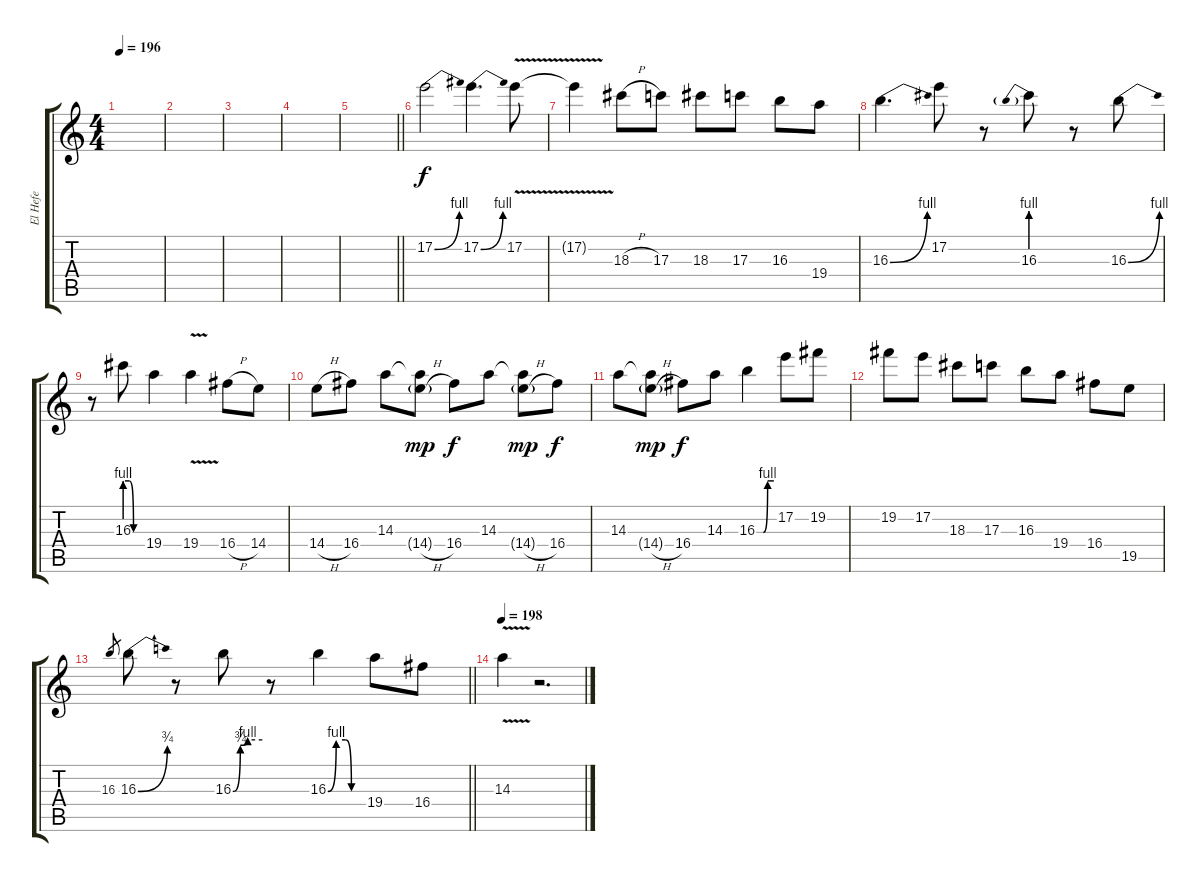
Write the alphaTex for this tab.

\track ("El Hefe" "El Hefe") {instrument overdrivenguitar}
\staff {score tabs}
\tuning (E4 B3 G3 D3 A2 E2) {hide}
\ts (4 4)
\tempo 196
\clef g2
\ks c
|
|
|
|
\barLineRight lightlight
|
\section ("" "")
17.2{be (bend 0 0 60 4)}.2 17.2{be (bend 0 0 60 4)}.4{d} 17.2{v}.8 |
17.2{t}.4 18.3{h}.8 17.3.8 18.3.8 17.3.8 16.3.8 19.4.8 |
16.3{be (bend 0 0 60 4)}.4{d} 17.2.8 r.8 16.3{be (prebend 0 4 60 4)}.8 r.8 16.3{be (bend 0 0 60 4)}.8 |
r.8 16.3{be (custom 0 4 15 4 30 0 60 0)}.8 19.4.4 19.4{v}.4 16.4{h}.8 14.4.8 |
14.4{h}.8 16.4.8 14.3.8 (14.3{t} 14.4{h g}).8{dy mp} 16.4.8{dy f} 14.3.8 (14.3{t} 14.4{h g}).8{dy mp} 16.4.8{dy f} |
14.3.8 (14.3{t} 14.4{h g}).8{dy mp} 16.4.8{dy f} 14.3.8 16.3{be (custom 0 0 23 0 38 4 60 4)}.4 17.2.8 19.2.8 |
19.2.8 17.2.8 18.3.8 17.3.8 16.3.8 19.4.8 16.4.8 19.5.8 |
\barLineRight lightlight
16.3.8{gr} 16.3{be (bend 0 0 60 3)}.8 r.8 16.3{be (custom 0 0 15 3 30 4 60 4)}.8 r.8 16.3{be (custom 0 0 14 4 30 4 40 0 60 0)}.4 19.4.8 16.4.8 |
\section ("" "")
\tempo 198
14.3{v}.4 r.2{d}
